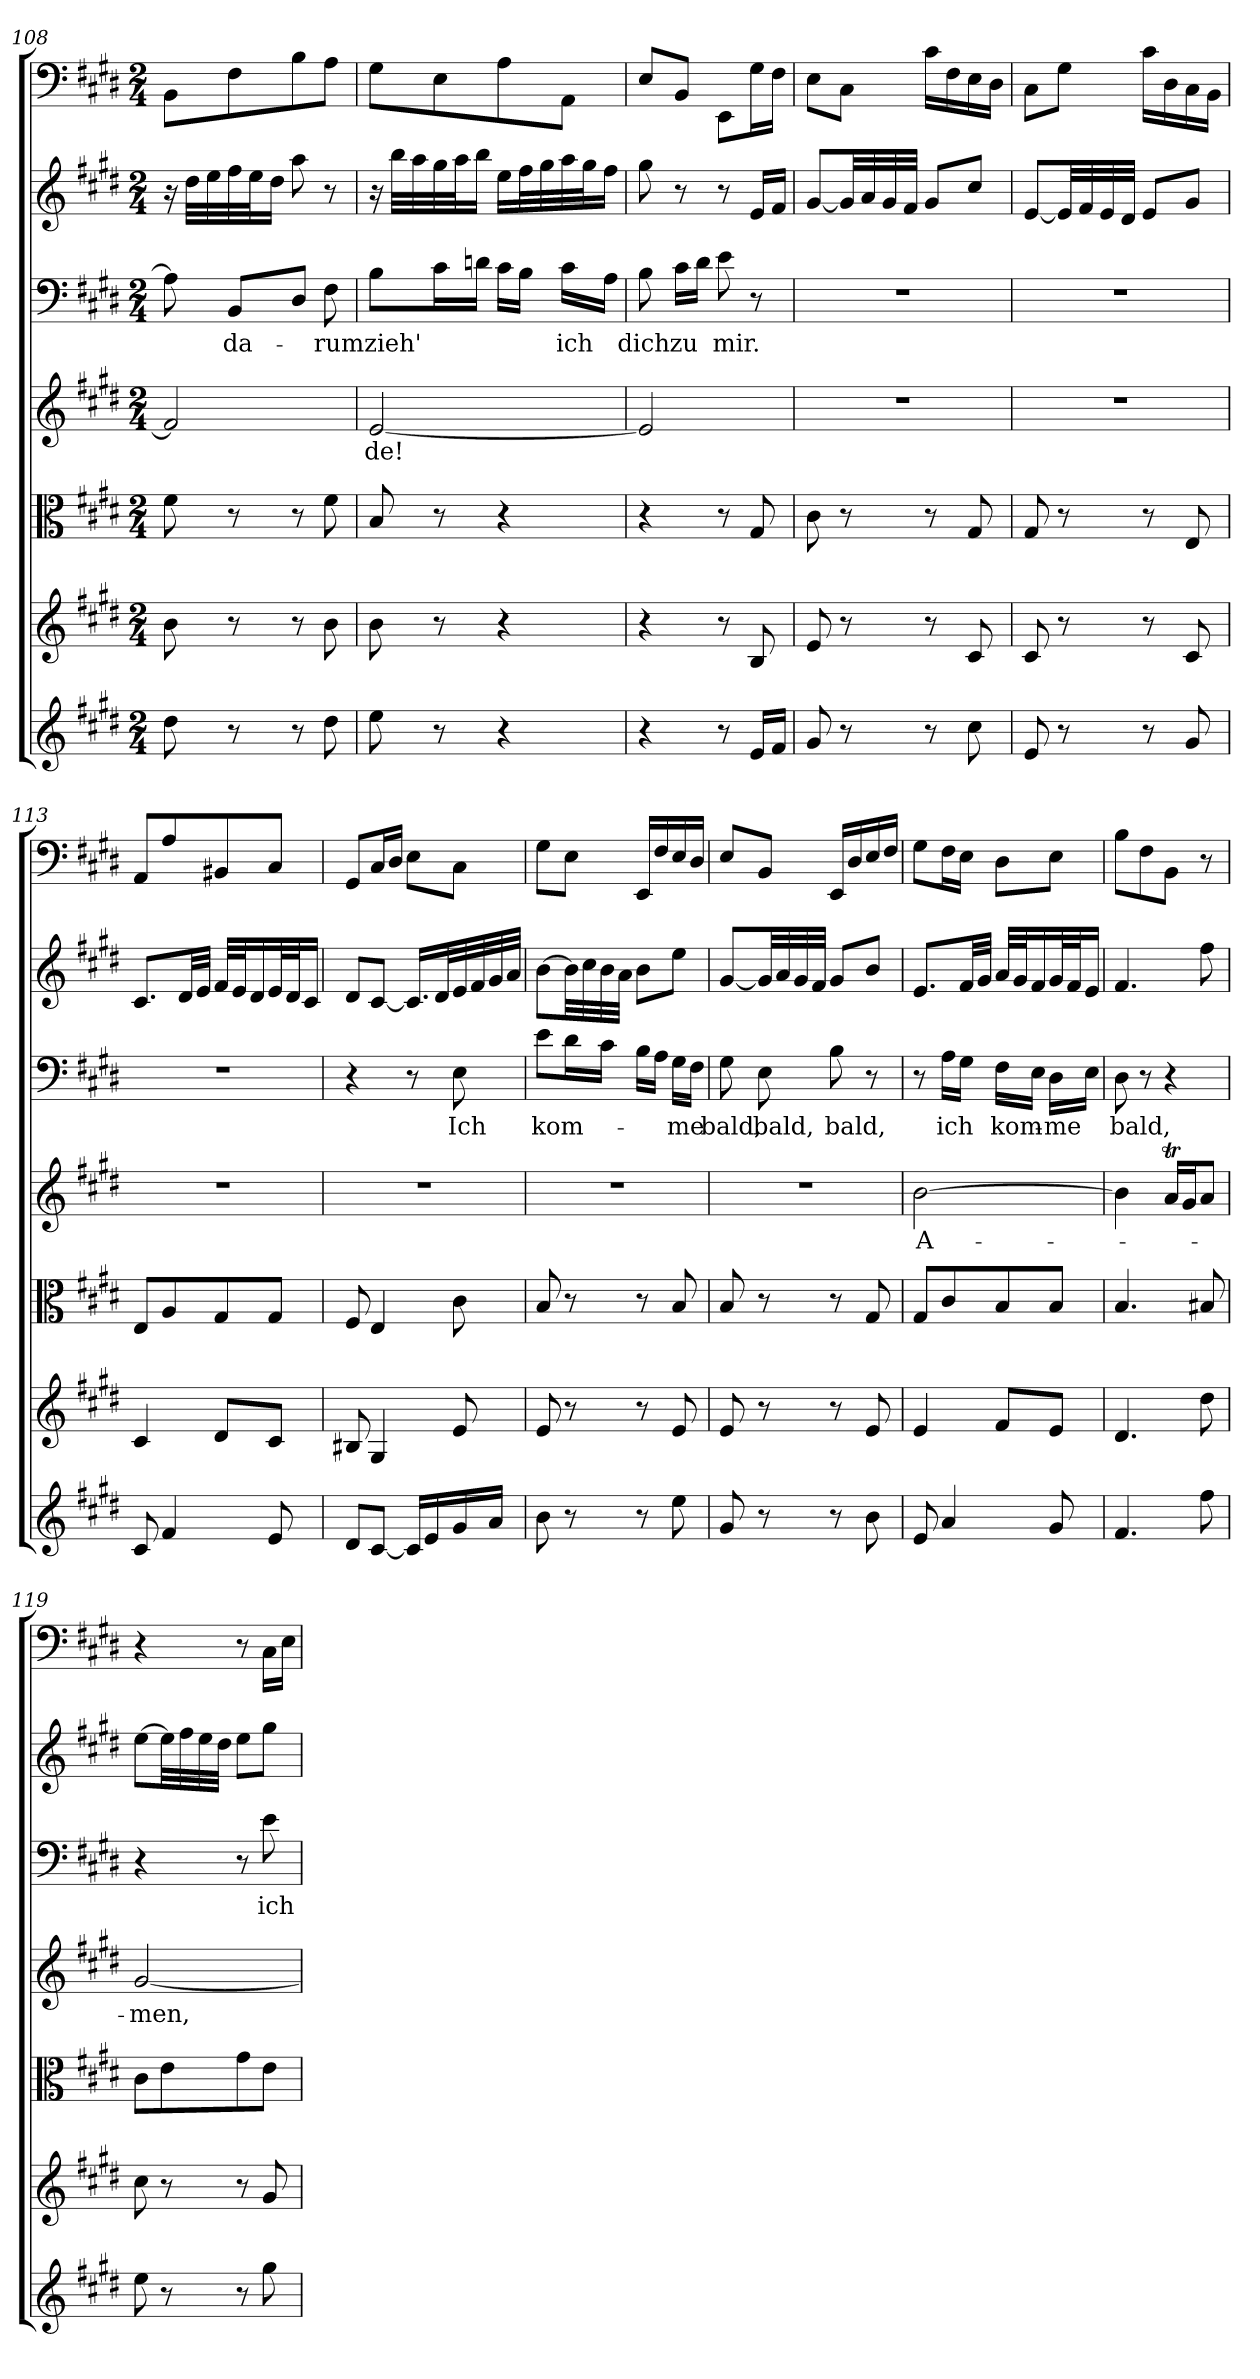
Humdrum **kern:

**kern	**kern	**kern	**kern	**text	**kern	**text	**kern	**kern
*part7	*part6	*part5	*part4	*part4	*part3	*part3	*part2	*part1
*staff7	*staff6	*staff5	*staff4	*staff4	*staff3	*staff3	*staff2	*staff1
*clefG2	*clefG2	*clefC3	*clefG2	*	*clefF4	*	*clefG2	*clefF4
*k[f#c#g#d#]	*k[f#c#g#d#]	*k[f#c#g#d#]	*k[f#c#g#d#]	*	*k[f#c#g#d#]	*	*k[f#c#g#d#]	*k[f#c#g#d#]
*E:	*E:	*E:	*E:	*	*E:	*	*E:	*E:
*M2/4	*M2/4	*M2/4	*M2/4	*	*M2/4	*	*M2/4	*M2/4
=108	=108	=108	=108	=108	=108	=108	=108	=108
8dd#\	8b\	8f#\	2f#/]	.	8A\]	.	16r	8BB\L
.	.	.	.	.	.	.	32dd#\LLL	.
.	.	.	.	.	.	.	32ee\	.
8r	8r	8r	.	.	8BB/L	da-	32ff#\	8F#\
.	.	.	.	.	.	.	32ee\J	.
.	.	.	.	.	.	.	16dd#\JJ	.
8r	8r	8r	.	.	8D#/J	.	8aa\	8B\
8dd#\	8b\	8f#\	.	.	8F#\	-rum	8r	8A\J
=109	=109	=109	=109	=109	=109	=109	=109	=109
8ee\	8b\	8B/	[2e/	-de!	8B\L	zieh'	16r	8G#\L
.	.	.	.	.	.	.	32bb\LLL	.
.	.	.	.	.	.	.	32aa\	.
8r	8r	8r	.	.	16c#\L	.	32gg#\	8E\
.	.	.	.	.	.	.	32aa\J	.
.	.	.	.	.	16dn\JJ	.	16bb\JJ	.
4r	4r	4r	.	.	16c#\LL	.	16ee\LL	8A\
.	.	.	.	.	16B\JJ	.	32ff#\L	.
.	.	.	.	.	.	.	32gg#\	.
.	.	.	.	.	16c#\LL	ich	32aa\	8AA\J
.	.	.	.	.	.	.	32gg#\J	.
.	.	.	.	.	16A\JJ	.	16ff#\JJ	.
=110	=110	=110	=110	=110	=110	=110	=110	=110
4r	4r	4r	2e/]	.	8B\	dich	8gg#\	8E/L
.	.	.	.	.	16c#\LL	zu	8r	8BB/J
.	.	.	.	.	16d#\JJ	.	.	.
8r	8r	8r	.	.	8e\	mir.	8r	8EE\L
16e/LL	8B/	8G#/	.	.	8r	.	16e/LL	16G#\L
16f#/JJ	.	.	.	.	.	.	16f#/JJ	16F#\JJ
=111	=111	=111	=111	=111	=111	=111	=111	=111
8g#/	8e/	8c#\	2r	.	2r	.	[8g#/L	8E\L
8r	8r	8r	.	.	.	.	32g#/LL]	8C#\J
.	.	.	.	.	.	.	32a/	.
.	.	.	.	.	.	.	32g#/	.
.	.	.	.	.	.	.	32f#/JJJ	.
8r	8r	8r	.	.	.	.	8g#/L	16c#\LL
.	.	.	.	.	.	.	.	16F#\
8cc#\	8c#/	8G#/	.	.	.	.	8cc#/J	16E\
.	.	.	.	.	.	.	.	16D#\JJ
=112	=112	=112	=112	=112	=112	=112	=112	=112
8e/	8c#/	8G#/	2r	.	2r	.	[8e/L	8C#\L
8r	8r	8r	.	.	.	.	32e/LL]	8G#\J
.	.	.	.	.	.	.	32f#/	.
.	.	.	.	.	.	.	32e/	.
.	.	.	.	.	.	.	32d#/JJJ	.
8r	8r	8r	.	.	.	.	8e/L	16c#\LL
.	.	.	.	.	.	.	.	16D#\
8g#/	8c#/	8E/	.	.	.	.	8g#/J	16C#\
.	.	.	.	.	.	.	.	16BB\JJ
=113	=113	=113	=113	=113	=113	=113	=113	=113
8c#/	4c#/	8E/L	2r	.	2r	.	8.c#/L	8AA/L
4f#/	.	8A/	.	.	.	.	.	8A/
.	.	.	.	.	.	.	32d#/LL	.
.	.	.	.	.	.	.	32e/JJJ	.
.	8d#/L	8G#/	.	.	.	.	32f#/LLL	8BB#X/
.	.	.	.	.	.	.	32e/J	.
.	.	.	.	.	.	.	16d#/	.
8e/	8c#/J	8G#/J	.	.	.	.	32e/L	8C#/J
.	.	.	.	.	.	.	32d#/J	.
.	.	.	.	.	.	.	16c#/JJ	.
=114	=114	=114	=114	=114	=114	=114	=114	=114
8d#/L	8B#X/	8F#/	2r	.	4r	.	8d#/L	8GG#/L
[8c#/J	4G#/	4E/	.	.	.	.	[8c#/J	16C#/L
.	.	.	.	.	.	.	.	16D#/JJ
16c#/LL]	.	.	.	.	8r	.	16.c#/LL]	8E\L
16e/	.	.	.	.	.	.	.	.
.	.	.	.	.	.	.	32d#/L	.
16g#/	8e/	8c#\	.	.	8E\	Ich	32e/	8C#\J
.	.	.	.	.	.	.	32f#/	.
16a/JJ	.	.	.	.	.	.	32g#/	.
.	.	.	.	.	.	.	32a/JJJ	.
=115	=115	=115	=115	=115	=115	=115	=115	=115
8b\	8e/	8B/	2r	.	8e\L	kom-	[8b\L	8G#\L
8r	8r	8r	.	.	16d#\L	.	32b\LL]	8E\J
.	.	.	.	.	.	.	32cc#\	.
.	.	.	.	.	16c#\JJ	.	32b\	.
.	.	.	.	.	.	.	32a\JJJ	.
8r	8r	8r	.	.	16B\LL	.	8b\L	16EE/LL
.	.	.	.	.	16A\JJ	.	.	16F#/
8ee\	8e/	8B/	.	.	16G#\LL	-me	8ee\J	16E/
.	.	.	.	.	16F#\JJ	.	.	16D#/JJ
=116	=116	=116	=116	=116	=116	=116	=116	=116
8g#/	8e/	8B/	2r	.	8G#\	bald,	[8g#/L	8E/L
8r	8r	8r	.	.	8E\	bald,	32g#/LL]	8BB/J
.	.	.	.	.	.	.	32a/	.
.	.	.	.	.	.	.	32g#/	.
.	.	.	.	.	.	.	32f#/JJJ	.
8r	8r	8r	.	.	8B\	bald,	8g#/L	16EE/LL
.	.	.	.	.	.	.	.	16D#/
8b\	8e/	8G#/	.	.	8r	.	8b/J	16E/
.	.	.	.	.	.	.	.	16F#/JJ
=117	=117	=117	=117	=117	=117	=117	=117	=117
8e/	4e/	8G#/L	[2b\	A-	8r	.	8.e/L	8G#\L
4a/	.	8c#/	.	.	16A\LL	ich	.	16F#\L
.	.	.	.	.	16G#\JJ	.	32f#/LL	16E\JJ
.	.	.	.	.	.	.	32g#/JJJ	.
.	8f#/L	8B/	.	.	16F#\LL	kom-	32a/LLL	8D#\L
.	.	.	.	.	.	.	32g#/J	.
.	.	.	.	.	16E\JJ	.	16f#/	.
8g#/	8e/J	8B/J	.	.	16D#\LL	-me	32g#/L	8E\J
.	.	.	.	.	.	.	32f#/J	.
.	.	.	.	.	16E\JJ	.	16e/JJ	.
=118	=118	=118	=118	=118	=118	=118	=118	=118
4.f#/	4.d#/	4.B/	4b\]	.	8D#\	bald,	4.f#/	8B\L
.	.	.	.	.	8r	.	.	8F#\
.	.	.	16aT/LL	.	4r	.	.	8BB\J
.	.	.	16g#/J	.	.	.	.	.
8ff#\	8dd#\	8B#X/	8a/J	.	.	.	8ff#\	8r
=119	=119	=119	=119	=119	=119	=119	=119	=119
8ee\	8cc#\	8c#\L	[2g#/	-men,	4r	.	[8ee\L	4r
8r	8r	8e\	.	.	.	.	32ee\LL]	.
.	.	.	.	.	.	.	32ff#\	.
.	.	.	.	.	.	.	32ee\	.
.	.	.	.	.	.	.	32dd#\JJJ	.
8r	8r	8g#\	.	.	8r	.	8ee\L	8r
8gg#\	8g#/	8e\J	.	.	8e\	ich	8gg#\J	16C#\LL
.	.	.	.	.	.	.	.	16E\JJ
=	=	=	=	=	=	=	=	=
*-	*-	*-	*-	*-	*-	*-	*-	*-
